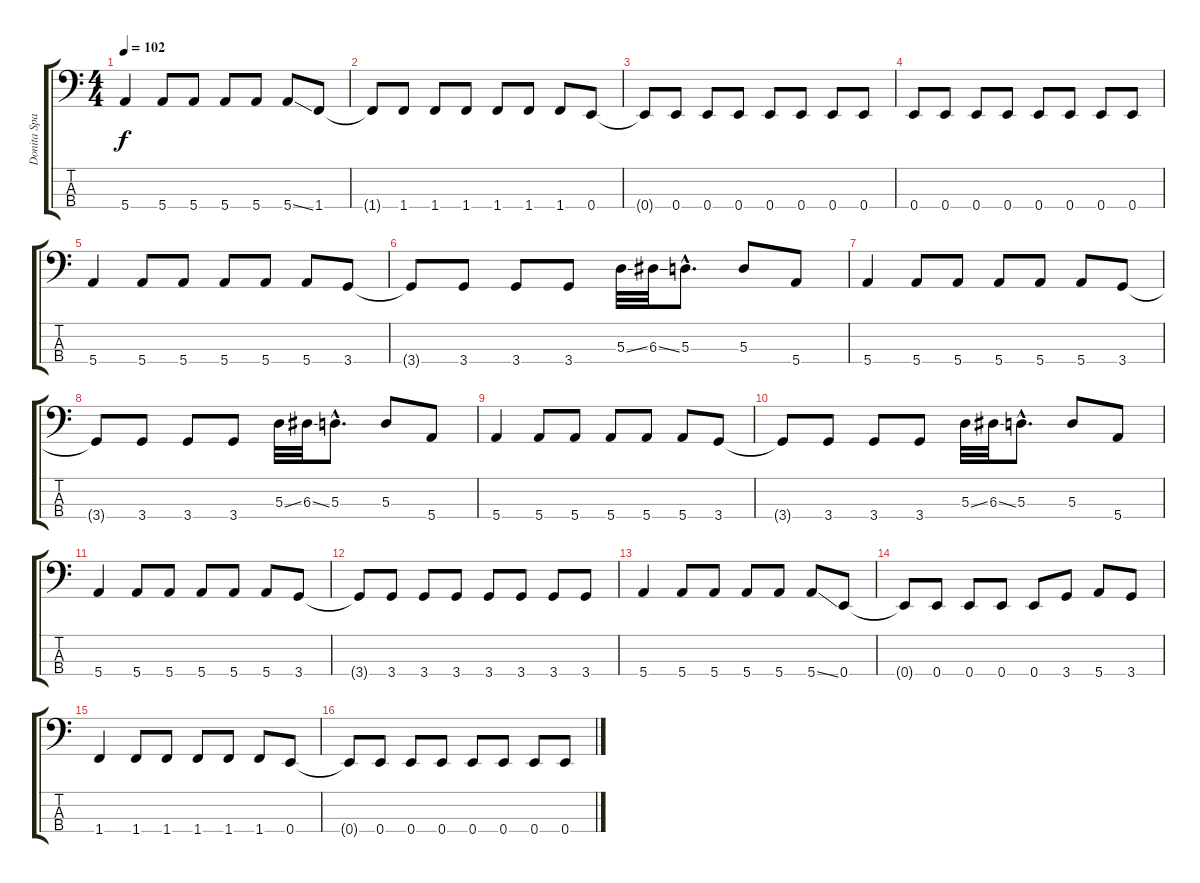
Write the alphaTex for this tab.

\track ("Donita Sparks" "Donita Spa") {instrument electricbasspick}
\staff {score tabs}
\tuning (G2 D2 A1 E1) {hide}
\ts (4 4)
\tempo 102
\clef f4
\ks c
5.4.4{dy f} 5.4.8 5.4.8 5.4.8 5.4.8 5.4{ss}.8 1.4.8 |
1.4{t}.8 1.4.8 1.4.8 1.4.8 1.4.8 1.4.8 1.4.8 0.4.8 |
0.4{t}.8 0.4.8 0.4.8 0.4.8 0.4.8 0.4.8 0.4.8 0.4.8 |
0.4.8 0.4.8 0.4.8 0.4.8 0.4.8 0.4.8 0.4.8 0.4.8 |
5.4.4 5.4.8 5.4.8 5.4.8 5.4.8 5.4.8 3.4.8 |
3.4{t}.8 3.4.8 3.4.8 3.4.8 5.3{ss}.32 6.3{ss}.32 5.3{hac}.8{d} 5.3.8 5.4.8 |
5.4.4 5.4.8 5.4.8 5.4.8 5.4.8 5.4.8 3.4.8 |
3.4{t}.8 3.4.8 3.4.8 3.4.8 5.3{ss}.32 6.3{ss}.32 5.3{hac}.8{d} 5.3.8 5.4.8 |
5.4.4 5.4.8 5.4.8 5.4.8 5.4.8 5.4.8 3.4.8 |
3.4{t}.8 3.4.8 3.4.8 3.4.8 5.3{ss}.32 6.3{ss}.32 5.3{hac}.8{d} 5.3.8 5.4.8 |
5.4.4 5.4.8 5.4.8 5.4.8 5.4.8 5.4.8 3.4.8 |
3.4{t}.8 3.4.8 3.4.8 3.4.8 3.4.8 3.4.8 3.4.8 3.4.8 |
5.4.4 5.4.8 5.4.8 5.4.8 5.4.8 5.4{ss}.8 0.4.8 |
0.4{t}.8 0.4.8 0.4.8 0.4.8 0.4.8 3.4.8 5.4.8 3.4.8 |
1.4.4 1.4.8 1.4.8 1.4.8 1.4.8 1.4.8 0.4.8 |
0.4{t}.8 0.4.8 0.4.8 0.4.8 0.4.8 0.4.8 0.4.8 0.4{ss}.8
